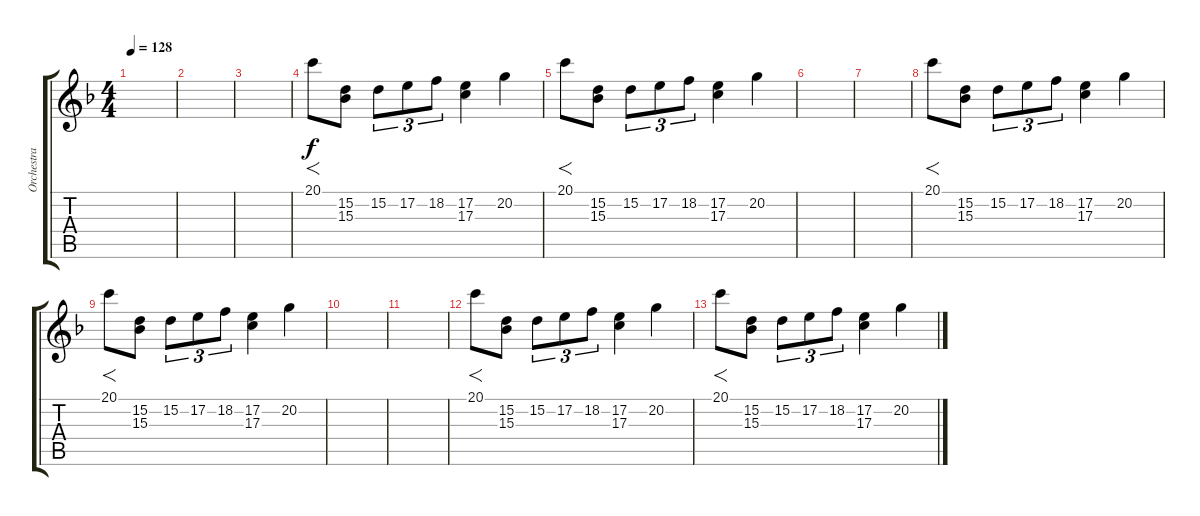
\track ("Orchestra" "Orchestra") {instrument synthstrings1}
\staff {score tabs}
\tuning (E4 B3 G3 D3 A2 E2) {hide}
\ts (4 4)
\tempo 128
\clef g2
\ks f
|
|
|
20.1.8{f} (15.2 15.3).8 15.2.8{tu (3 2)} 17.2.8{tu (3 2)} 18.2.8{tu (3 2)} (17.2 17.3).4 20.2.4 |
20.1.8{f} (15.2 15.3).8 15.2.8{tu (3 2)} 17.2.8{tu (3 2)} 18.2.8{tu (3 2)} (17.2 17.3).4 20.2.4 |
|
|
20.1.8{f} (15.2 15.3).8 15.2.8{tu (3 2)} 17.2.8{tu (3 2)} 18.2.8{tu (3 2)} (17.2 17.3).4 20.2.4 |
20.1.8{f} (15.2 15.3).8 15.2.8{tu (3 2)} 17.2.8{tu (3 2)} 18.2.8{tu (3 2)} (17.2 17.3).4 20.2.4 |
|
|
20.1.8{f} (15.2 15.3).8 15.2.8{tu (3 2)} 17.2.8{tu (3 2)} 18.2.8{tu (3 2)} (17.2 17.3).4 20.2.4 |
20.1.8{f} (15.2 15.3).8 15.2.8{tu (3 2)} 17.2.8{tu (3 2)} 18.2.8{tu (3 2)} (17.2 17.3).4 20.2.4
